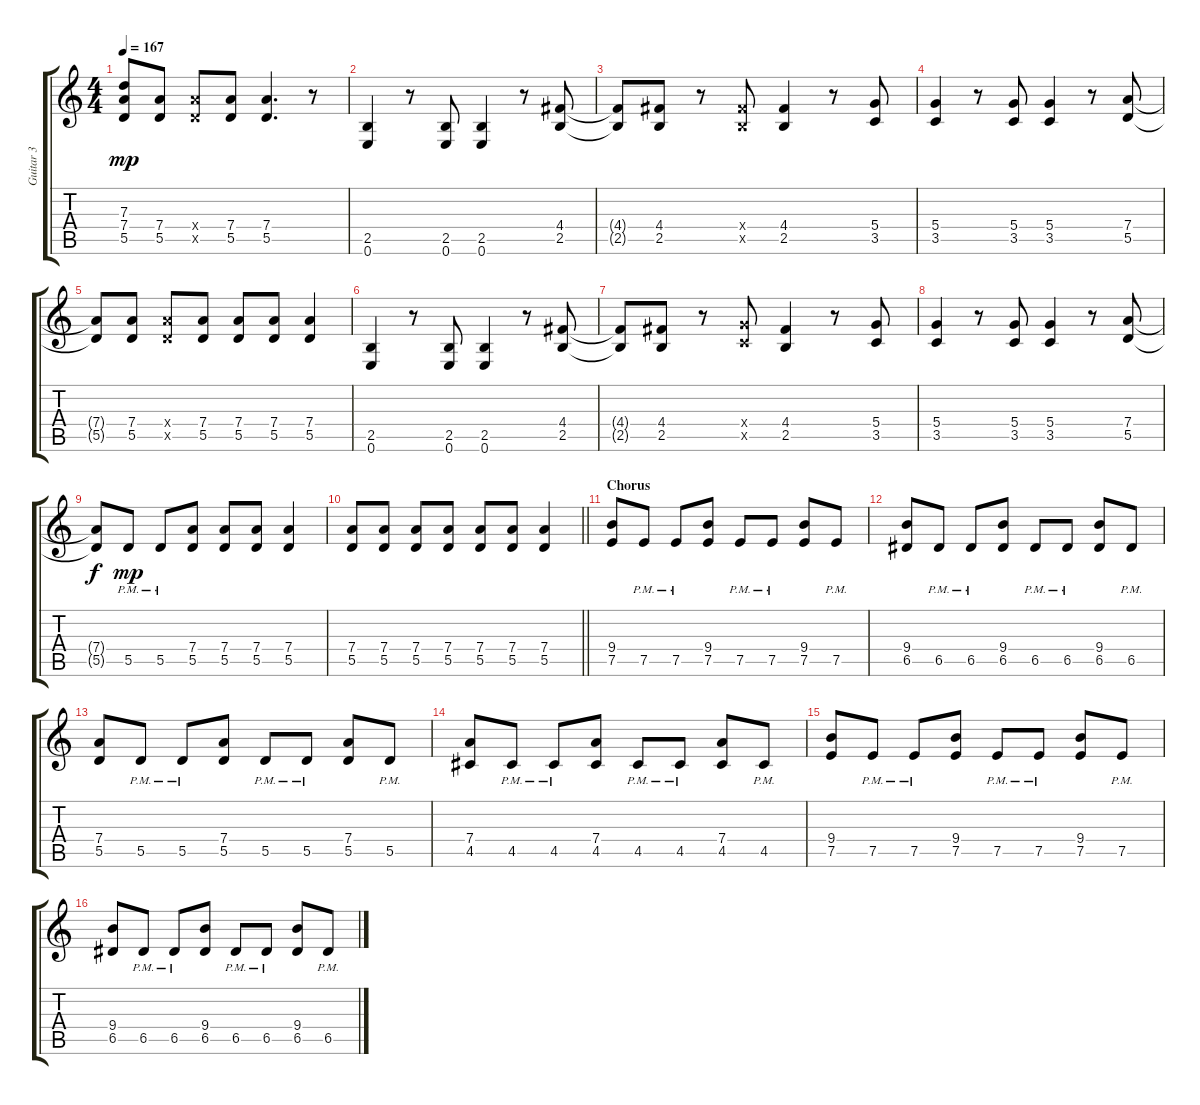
\track ("Guitar 3" "Guitar 3") {instrument electricguitarclean}
\staff {score tabs}
\tuning (E4 B3 G3 D3 A2 E2) {hide}
\ts (4 4)
\tempo 167
\clef g2
\ks c
(7.3{t} 7.4{t} 5.5{t}).8{dy mp} (7.4 5.5).8 (7.4{x} 5.5{x}).8 (7.4 5.5).8 (7.4 5.5).4{d} r.8 |
(2.5 0.6).4 r.8 (2.5 0.6).8 (2.5 0.6).4 r.8 (4.4 2.5).8 |
(4.4{t} 2.5{t}).8 (4.4 2.5).8 r.8 (4.4{x} 2.5{x}).8 (4.4 2.5).4 r.8 (5.4 3.5).8 |
(5.4 3.5).4 r.8 (5.4 3.5).8 (5.4 3.5).4 r.8 (7.4 5.5).8 |
(7.4{t} 5.5{t}).8 (7.4 5.5).8 (7.4{x} 5.5{x}).8 (7.4 5.5).8 (7.4 5.5).8 (7.4 5.5).8 (7.4 5.5).4 |
(2.5 0.6).4 r.8 (2.5 0.6).8 (2.5 0.6).4 r.8 (4.4 2.5).8 |
(4.4{t} 2.5{t}).8 (4.4 2.5).8 r.8 (5.4{x} 3.5{x}).8 (4.4 2.5).4 r.8 (5.4 3.5).8 |
(5.4 3.5).4 r.8 (5.4 3.5).8 (5.4 3.5).4 r.8 (7.4 5.5).8 |
(7.4{t} 5.5{t}).8{dy f} 5.5{pm}.8{dy mp} 5.5{pm}.8 (7.4 5.5).8 (7.4 5.5).8 (7.4 5.5).8 (7.4 5.5).4 |
\barLineRight lightlight
(7.4 5.5).8 (7.4 5.5).8 (7.4 5.5).8 (7.4 5.5).8 (7.4 5.5).8 (7.4 5.5).8 (7.4 5.5).4 |
\section ("" "Chorus")
(9.4 7.5).8 7.5{pm}.8 7.5{pm}.8 (9.4 7.5).8 7.5{pm}.8 7.5{pm}.8 (9.4 7.5).8 7.5{pm}.8 |
(9.4 6.5).8 6.5{pm}.8 6.5{pm}.8 (9.4 6.5).8 6.5{pm}.8 6.5{pm}.8 (9.4 6.5).8 6.5{pm}.8 |
(7.4 5.5).8 5.5{pm}.8 5.5{pm}.8 (7.4 5.5).8 5.5{pm}.8 5.5{pm}.8 (7.4 5.5).8 5.5{pm}.8 |
(7.4 4.5).8 4.5{pm}.8 4.5{pm}.8 (7.4 4.5).8 4.5{pm}.8 4.5{pm}.8 (7.4 4.5).8 4.5{pm}.8 |
(9.4 7.5).8 7.5{pm}.8 7.5{pm}.8 (9.4 7.5).8 7.5{pm}.8 7.5{pm}.8 (9.4 7.5).8 7.5{pm}.8 |
(9.4 6.5).8 6.5{pm}.8 6.5{pm}.8 (9.4 6.5).8 6.5{pm}.8 6.5{pm}.8 (9.4 6.5).8 6.5{pm}.8
